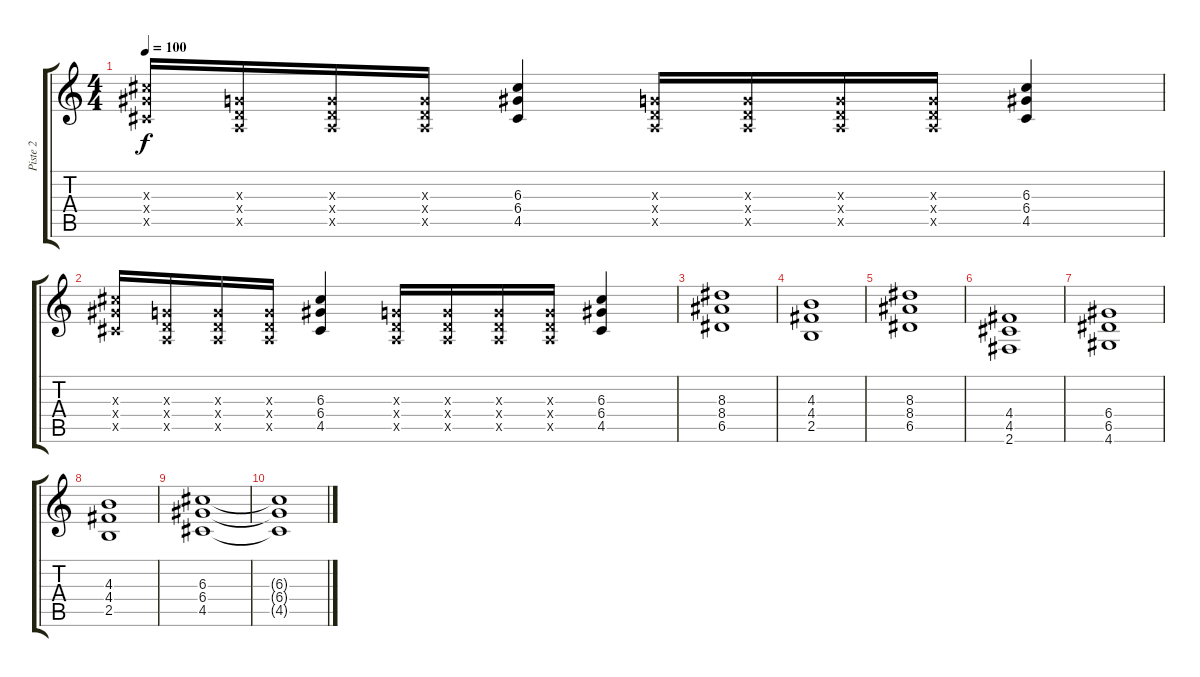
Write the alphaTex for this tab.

\track ("Piste 2" "Piste 2") {instrument overdrivenguitar}
\staff {score tabs}
\tuning (E4 B3 G3 D3 A2 E2) {hide}
\ts (4 4)
\tempo 100
\clef g2
\ks c
(6.3{x} 6.4{x} 4.5{x}).16{dy f} (0.3{x} 0.4{x} 0.5{x}).16 (0.3{x} 0.4{x} 0.5{x}).16 (0.3{x} 0.4{x} 0.5{x}).16 (6.3 6.4 4.5).4 (0.3{x} 0.4{x} 0.5{x}).16 (0.3{x} 0.4{x} 0.5{x}).16 (0.3{x} 0.4{x} 0.5{x}).16 (0.3{x} 0.4{x} 0.5{x}).16 (6.3 6.4 4.5).4 |
(6.3{x} 6.4{x} 4.5{x}).16 (0.3{x} 0.4{x} 0.5{x}).16 (0.3{x} 0.4{x} 0.5{x}).16 (0.3{x} 0.4{x} 0.5{x}).16 (6.3 6.4 4.5).4 (0.3{x} 0.4{x} 0.5{x}).16 (0.3{x} 0.4{x} 0.5{x}).16 (0.3{x} 0.4{x} 0.5{x}).16 (0.3{x} 0.4{x} 0.5{x}).16 (6.3 6.4 4.5).4 |
(8.3 8.4 6.5).1 |
(4.3 4.4 2.5).1 |
(8.3 8.4 6.5).1 |
(4.4 4.5 2.6).1 |
(6.4 6.5 4.6).1 |
(4.3 4.4 2.5).1 |
(6.3 6.4 4.5).1 |
(6.3{t} 6.4{t} 4.5{t}).1
